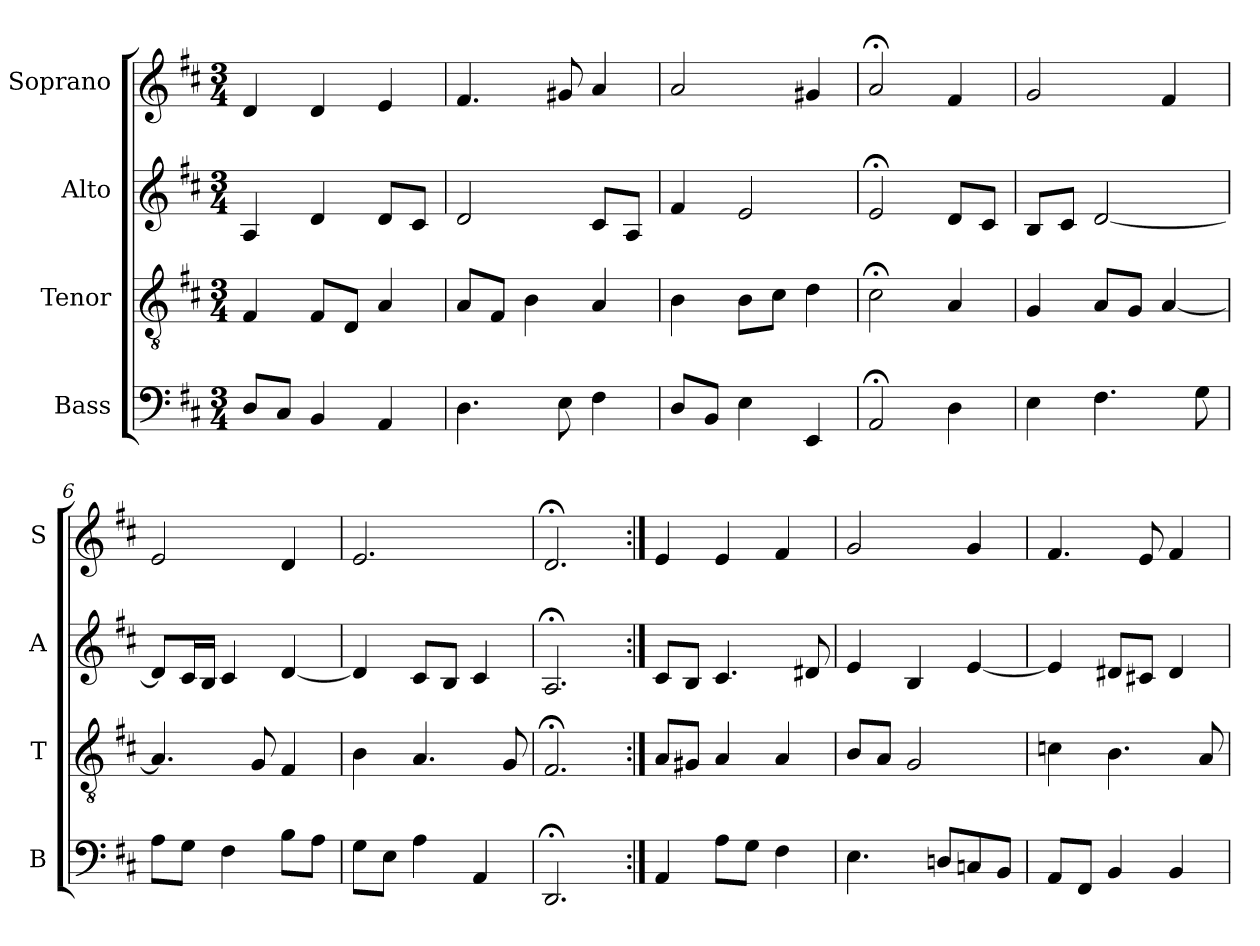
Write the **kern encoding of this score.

**kern	**kern	**kern	**kern
*part4	*part3	*part2	*part1
*staff4	*staff3	*staff2	*staff1
*I"Bass	*I"Tenor	*I"Alto	*I"Soprano
*I'B	*I'T	*I'A	*I'S
*clefF4	*clefGv2	*clefG2	*clefG2
*k[f#c#]	*k[f#c#]	*k[f#c#]	*k[f#c#]
*D:	*D:	*D:	*D:
*M3/4	*M3/4	*M3/4	*M3/4
*MM100	*MM100	*MM100	*MM100
=1	=1	=1	=1
8DL	4F#	4A	4d
8C#J	.	.	.
4BB	8F#L	4d	4d
.	8DJ	.	.
4AA	4A	8dL	4e
.	.	8c#J	.
=2	=2	=2	=2
4.D	8AL	2d	4.f#
.	8F#J	.	.
.	4B	.	.
8E	.	.	8g#X
4F#	4A	8c#L	4a
.	.	8AJ	.
=3	=3	=3	=3
8DL	4B	4f#	2a
8BBJ	.	.	.
4E	8BL	2e	.
.	8c#J	.	.
4EE	4d	.	4g#X
=4	=4	=4	=4
2AA;<	2c#;<	2e;<	2a;<
4D	4A	8dL	4f#
.	.	8c#J	.
=5	=5	=5	=5
4E	4G	8BL	2g
.	.	8c#J	.
4.F#	8AL	[2d	.
.	8GJ	.	.
.	[4A	.	4f#
8G	.	.	.
=6	=6	=6	=6
8AL	4.A]	8dL]	2e
8GJ	.	16c#L	.
.	.	16BJJ	.
4F#	.	4c#	.
.	8G	.	.
8BL	4F#	[4d	4d
8AJ	.	.	.
=7	=7	=7	=7
8GL	4B	4d]	2.e
8EJ	.	.	.
4A	4.A	8c#L	.
.	.	8BJ	.
4AA	.	4c#	.
.	8G	.	.
=8	=8	=8	=8
2.DD;<	2.F#;<	2.A;<	2.d;<
=9:|!	=9:|!	=9:|!	=9:|!
4AA	8AL	8c#L	4e
.	8G#XJ	8BJ	.
8AL	4A	4.c#	4e
8GJ	.	.	.
4F#	4A	.	4f#
.	.	8d#X	.
=10	=10	=10	=10
4.E	8BL	4e	2g
.	8AJ	.	.
.	2G	4B	.
8DnL	.	.	.
8Cn	.	[4e	4g
8BBJ	.	.	.
=11	=11	=11	=11
8AAL	4cn	4e]	4.f#
8FF#J	.	.	.
4BB	4.B	8d#XL	.
.	.	8c#XJ	8e
4BB	.	4d#	4f#
.	8A	.	.
=	=	=	=
*-	*-	*-	*-
